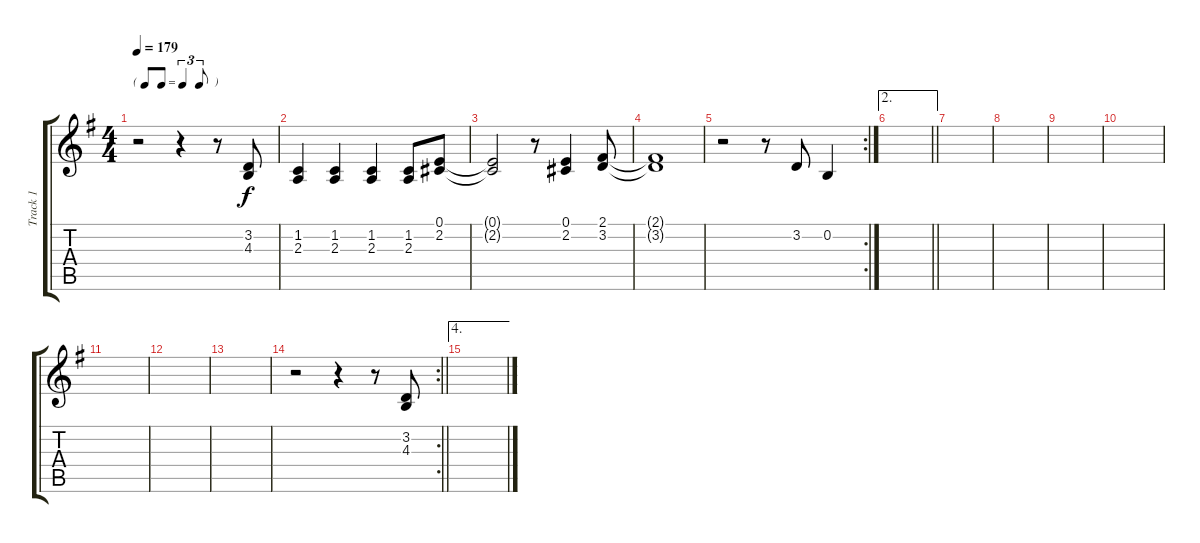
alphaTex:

\track ("Track 1" "Track 1") {instrument tenorsax}
\staff {score tabs}
\tuning (E4 B3 G3 D3 A2 E2) {hide}
\ts (4 4)
\tf triplet8th
\tempo 179
\clef g2
\ks g
r.2{dy f} r.4 r.8 (3.2 4.3).8 |
(1.2 2.3).4 (1.2 2.3).4 (1.2 2.3).4 (1.2 2.3).8 (0.1 2.2).8 |
(0.1{t} 2.2{t}).2 r.8 (0.1 2.2).4 (2.1 3.2).8 |
(2.1{t} 3.2{t}).1 |
\rc 2
r.2 r.8 3.2.8 0.2.4 |
\ae 2
\barLineRight lightlight
|
|
|
|
|
|
|
|
\rc 2
\barLineRight lightlight
r.2 r.4 r.8 (3.2 4.3).8 |
\ae 4
